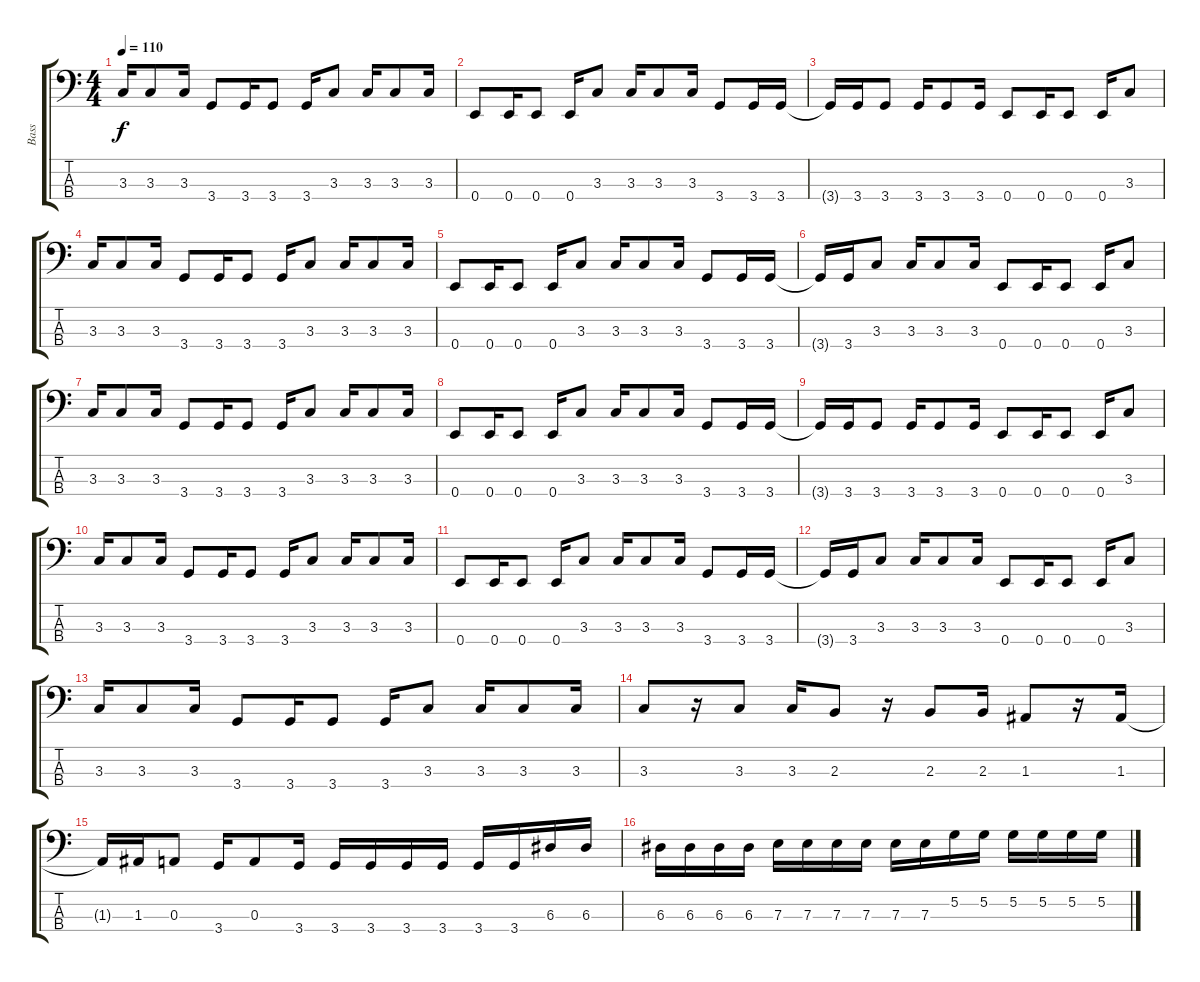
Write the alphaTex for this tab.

\track ("Bass" "Bass") {instrument electricbassfinger}
\staff {score tabs}
\tuning (G2 D2 A1 E1) {hide}
\ts (4 4)
\tempo 110
\clef f4
\ks c
3.3.16{dy f} 3.3.8 3.3.16 3.4.8 3.4.16 3.4.8 3.4.16 3.3.8 3.3.16 3.3.8 3.3.16 |
0.4.8 0.4.16 0.4.8 0.4.16 3.3.8 3.3.16 3.3.8 3.3.16 3.4.8 3.4.16 3.4.16 |
3.4{t}.16 3.4.16 3.4.8 3.4.16 3.4.8 3.4.16 0.4.8 0.4.16 0.4.8 0.4.16 3.3.8 |
3.3.16 3.3.8 3.3.16 3.4.8 3.4.16 3.4.8 3.4.16 3.3.8 3.3.16 3.3.8 3.3.16 |
0.4.8 0.4.16 0.4.8 0.4.16 3.3.8 3.3.16 3.3.8 3.3.16 3.4.8 3.4.16 3.4.16 |
3.4{t}.16 3.4.16 3.3.8 3.3.16 3.3.8 3.3.16 0.4.8 0.4.16 0.4.8 0.4.16 3.3.8 |
3.3.16 3.3.8 3.3.16 3.4.8 3.4.16 3.4.8 3.4.16 3.3.8 3.3.16 3.3.8 3.3.16 |
0.4.8 0.4.16 0.4.8 0.4.16 3.3.8 3.3.16 3.3.8 3.3.16 3.4.8 3.4.16 3.4.16 |
3.4{t}.16 3.4.16 3.4.8 3.4.16 3.4.8 3.4.16 0.4.8 0.4.16 0.4.8 0.4.16 3.3.8 |
3.3.16 3.3.8 3.3.16 3.4.8 3.4.16 3.4.8 3.4.16 3.3.8 3.3.16 3.3.8 3.3.16 |
0.4.8 0.4.16 0.4.8 0.4.16 3.3.8 3.3.16 3.3.8 3.3.16 3.4.8 3.4.16 3.4.16 |
3.4{t}.16 3.4.16 3.3.8 3.3.16 3.3.8 3.3.16 0.4.8 0.4.16 0.4.8 0.4.16 3.3.8 |
3.3.16 3.3.8 3.3.16 3.4.8 3.4.16 3.4.8 3.4.16 3.3.8 3.3.16 3.3.8 3.3.16 |
3.3.8 r.16 3.3.8 3.3.16 2.3.8 r.16 2.3.8 2.3.16 1.3.8 r.16 1.3.16 |
1.3{t}.16 1.3.16 0.3.8 3.4.16 0.3.8 3.4.16 3.4.16 3.4.16 3.4.16 3.4.16 3.4.16 3.4.16 6.3.16 6.3.16 |
6.3.16 6.3.16 6.3.16 6.3.16 7.3.16 7.3.16 7.3.16 7.3.16 7.3.16 7.3.16 5.2.16 5.2.16 5.2.16 5.2.16 5.2.16 5.2.16
